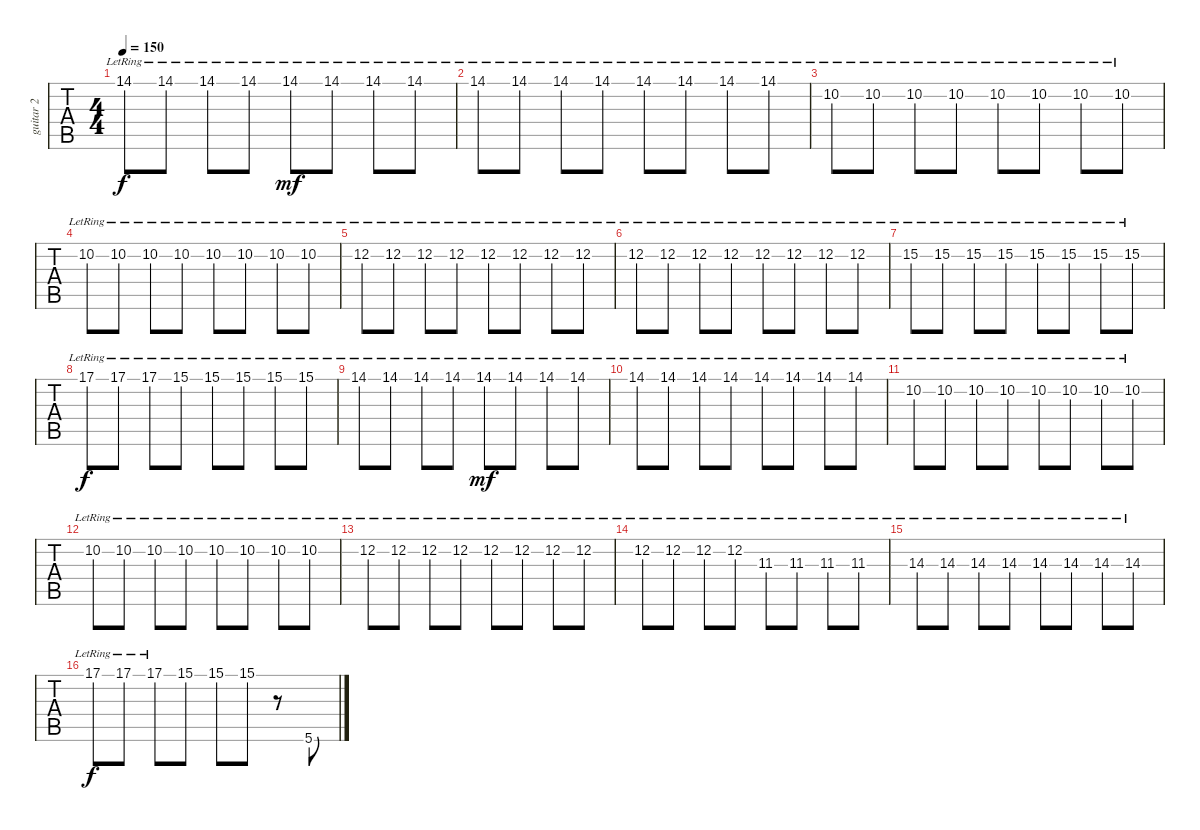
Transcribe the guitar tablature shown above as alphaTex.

\track ("guitar 2" "guitar 2") {instrument distortionguitar}
\staff {tabs}
\tuning (E4 B3 G3 D3 A2 E2) {hide}
\ts (4 4)
\tempo 150
\clef g2
\ks c
14.1{lr}.8{dy f} 14.1{lr}.8 14.1{lr}.8 14.1{lr}.8 14.1{lr}.8{dy mf} 14.1{lr}.8 14.1{lr}.8 14.1{lr}.8 |
14.1{lr}.8 14.1{lr}.8 14.1{lr}.8 14.1{lr}.8 14.1{lr}.8 14.1{lr}.8 14.1{lr}.8 14.1{lr}.8 |
10.2{lr}.8 10.2{lr}.8 10.2{lr}.8 10.2{lr}.8 10.2{lr}.8 10.2{lr}.8 10.2{lr}.8 10.2{lr}.8 |
10.2{lr}.8 10.2{lr}.8 10.2{lr}.8 10.2{lr}.8 10.2{lr}.8 10.2{lr}.8 10.2{lr}.8 10.2{lr}.8 |
12.2{lr}.8 12.2{lr}.8 12.2{lr}.8 12.2{lr}.8 12.2{lr}.8 12.2{lr}.8 12.2{lr}.8 12.2{lr}.8 |
12.2{lr}.8 12.2{lr}.8 12.2{lr}.8 12.2{lr}.8 12.2{lr}.8 12.2{lr}.8 12.2{lr}.8 12.2{lr}.8 |
15.2{lr}.8 15.2{lr}.8 15.2{lr}.8 15.2{lr}.8 15.2{lr}.8 15.2{lr}.8 15.2{lr}.8 15.2{lr}.8 |
17.1{lr}.8{dy f} 17.1{lr}.8 17.1{lr}.8 15.1{lr}.8 15.1{lr}.8 15.1{lr}.8 15.1{lr}.8 15.1{lr}.8 |
14.1{lr}.8 14.1{lr}.8 14.1{lr}.8 14.1{lr}.8 14.1{lr}.8{dy mf} 14.1{lr}.8 14.1{lr}.8 14.1{lr}.8 |
14.1{lr}.8 14.1{lr}.8 14.1{lr}.8 14.1{lr}.8 14.1{lr}.8 14.1{lr}.8 14.1{lr}.8 14.1{lr}.8 |
10.2{lr}.8 10.2{lr}.8 10.2{lr}.8 10.2{lr}.8 10.2{lr}.8 10.2{lr}.8 10.2{lr}.8 10.2{lr}.8 |
10.2{lr}.8 10.2{lr}.8 10.2{lr}.8 10.2{lr}.8 10.2{lr}.8 10.2{lr}.8 10.2{lr}.8 10.2{lr}.8 |
12.2{lr}.8 12.2{lr}.8 12.2{lr}.8 12.2{lr}.8 12.2{lr}.8 12.2{lr}.8 12.2{lr}.8 12.2{lr}.8 |
12.2{lr}.8 12.2{lr}.8 12.2{lr}.8 12.2{lr}.8 11.3{lr}.8 11.3{lr}.8 11.3{lr}.8 11.3{lr}.8 |
14.3{lr}.8 14.3{lr}.8 14.3{lr}.8 14.3{lr}.8 14.3{lr}.8 14.3{lr}.8 14.3{lr}.8 14.3{lr}.8 |
17.1{lr}.8{dy f} 17.1{lr}.8 17.1{lr}.8 15.1.8 15.1.8 15.1.8 r.8 5.6{sl}.8
